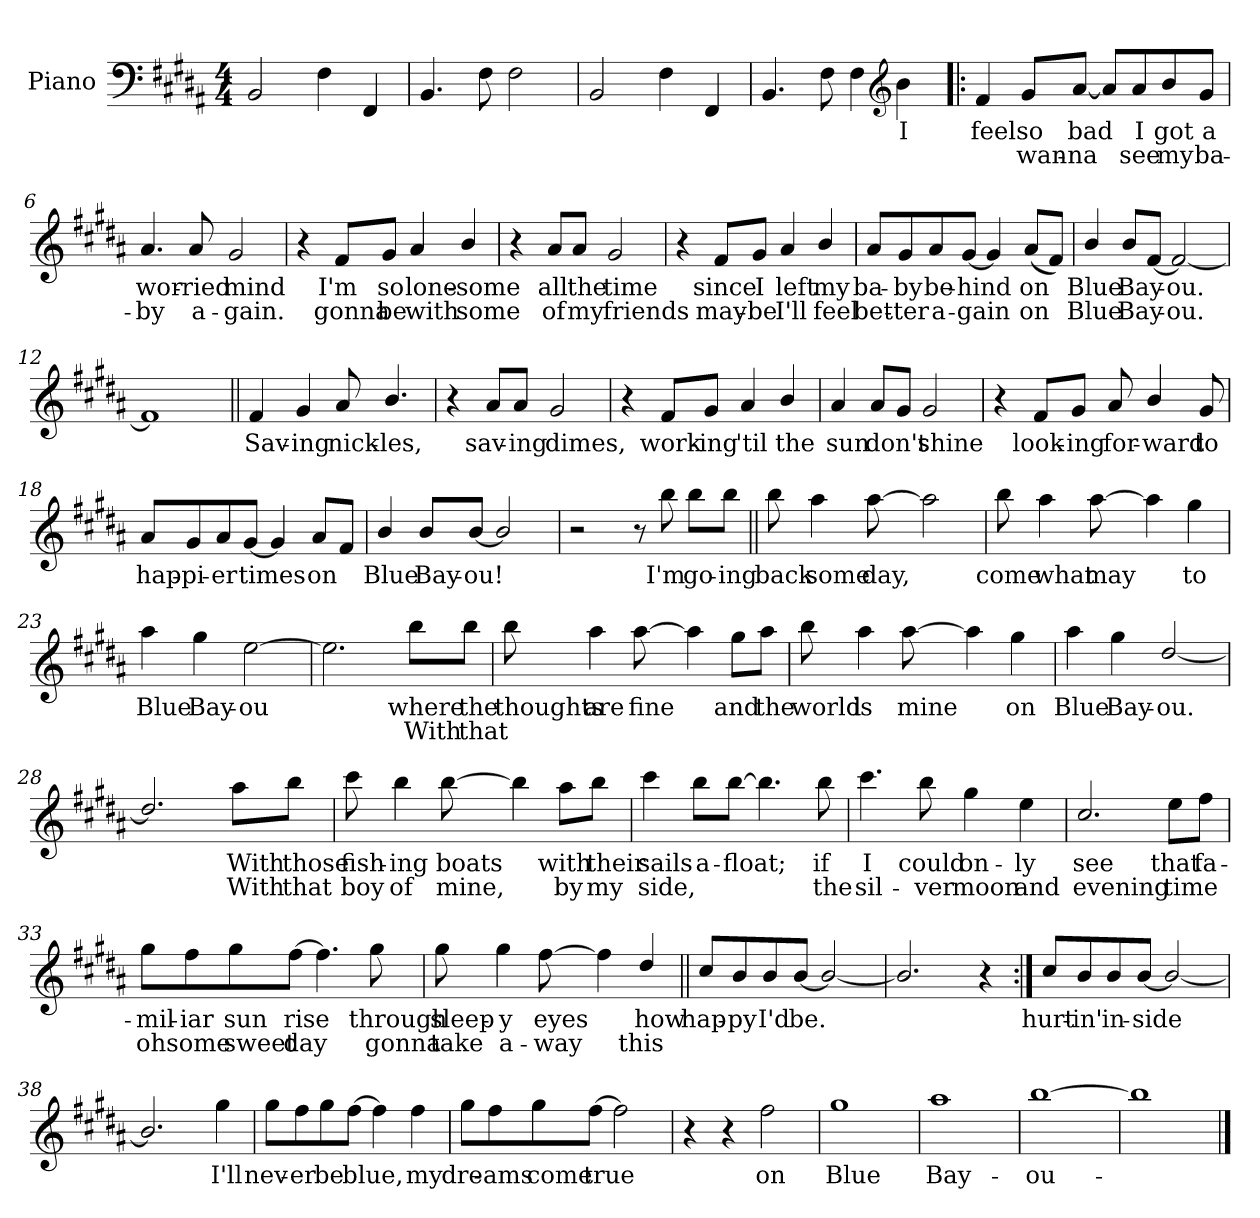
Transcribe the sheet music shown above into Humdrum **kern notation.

**kern	**text	**text
*part1	*part1	*part1
*staff1	*staff1	*staff1
*I"Piano	*	*
*I'Pno	*	*
*clefF4	*	*
*k[f#c#g#d#a#]	*	*
*B:	*	*
*M4/4	*	*
=1	=1	=1
2BB/	.	.
4F#\	.	.
4FF#/	.	.
=2	=2	=2
4.BB/	.	.
8F#\	.	.
2F#\	.	.
=3	=3	=3
2BB/	.	.
4F#\	.	.
4FF#/	.	.
=4	=4	=4
4.BB/	.	.
8F#\	.	.
4F#\	.	.
*clefG2	*	*
4b\	I	.
!!LO:LB:g=z
=5!|:	=5!|:	=5!|:
4f#/	feel	.
8g#/L	so	wan-
[8a#/J	bad	-na
8a#/L]	.	.
8a#/	I	see
8b/	got	my
8g#/J	a	ba-
=6	=6	=6
4.a#/	wor-	-by
8a#/	-ried	a-
2g#/	mind	-gain.
=7	=7	=7
4r	.	.
8f#/L	I'm	gonna
8g#/J	so	be
4a#/	lone-	with
4b/	-some	some
=8	=8	=8
4r	.	.
8a#/L	all	of
8a#/J	the	my
2g#/	time	friends
!!LO:LB:g=z
=9	=9	=9
4r	.	.
8f#/L	since	may-
8g#/J	I	-be
4a#/	left	I'll
4b/	my	feel
=10	=10	=10
8a#/L	ba-	bet-
8g#/	-by	-ter
8a#/	be-	a-
[8g#/J	-hind	-gain
4g#/]	.	.
(8a#/L	on	on
8f#/J)	.	.
=11	=11	=11
4b/	Blue	Blue
8b/L	Bay-	Bay-
[8f#/J	.	.
2f#/_	-ou.	-ou.
=12	=12	=12
1f#]	.	.
!!LO:LB:g=z
=13||	=13||	=13||
4f#/	Sav-	.
4g#/	-ing	.
8a#/	nick-	.
4.b/	les,	.
=14	=14	=14
4r	.	.
8a#/L	sav-	.
8a#/J	-ing	.
2g#/	dimes,	.
=15	=15	=15
4r	.	.
8f#/L	work-	.
8g#/J	-ing	.
4a#/	'til	.
4b/	the	.
=16	=16	=16
4a#/	sun	.
8a#/L	don't	.
8g#/J	.	.
2g#/	shine	.
!!LO:LB:g=z
=17	=17	=17
4r	.	.
8f#/L	look-	.
8g#/J	-ing	.
8a#/	for-	.
4b/	-ward	.
8g#/	to	.
=18	=18	=18
8a#/L	hap-	.
8g#/	-pi-	.
8a#/	-er	.
[8g#/J	times	.
4g#/]	.	.
8a#/L	on	.
8f#/J	.	.
=19	=19	=19
4b/	Blue	.
8b/L	Bay-	.
[8b/J	-ou!	.
2b/]	.	.
=20	=20	=20
2r	.	.
8r	.	.
8bb\	I'm	.
8bb\L	go-	.
8bb\J	-ing	.
!!LO:LB:g=z
=21||	=21||	=21||
8bb\	back	.
4aa#\	some	.
[8aa#\	day,	.
2aa#\]	.	.
=22	=22	=22
8bb\	come	.
4aa#\	what	.
[8aa#\	may	.
4aa#\]	.	.
4gg#\	to	.
=23	=23	=23
4aa#\	Blue	.
4gg#\	Bay-	.
[2ee\	ou	.
=24	=24	=24
2.ee\]	.	.
8bb\L	where	With
8bb\J	the	that
!!LO:LB:g=z
=25	=25	=25
8bb\	thoughts	.
4aa#\	are	.
[8aa#\	fine	.
4aa#\]	.	.
8gg#\L	and	.
8aa#\J	the	.
=26	=26	=26
8bb\	world	.
4aa#\	is	.
[8aa#\	mine	.
4aa#\]	.	.
4gg#\	on	.
=27	=27	=27
4aa#\	Blue	.
4gg#\	Bay-	.
[2dd#/	-ou.	.
=28	=28	=28
2.dd#/]	.	.
8aa#\L	With	With
8bb\J	those	that
!!LO:LB:g=z
=29	=29	=29
8ccc#\	fish-	boy
4bb\	-ing	of
[8bb\	boats	mine,
4bb\]	.	.
8aa#\L	with	by
8bb\J	their	my
=30	=30	=30
4ccc#\	sails	side,
8bb\L	a-	.
[8bb\J	-float;	.
4.bb\]	.	.
8bb\	if	the
=31	=31	=31
4.ccc#\	I	sil-
8bb\	could	-ver
4gg#\	on-	moon
4ee\	-ly	and
=32	=32	=32
2.cc#/	see	evening
8ee\L	that	time
8ff#\J	fa-	.
!!LO:LB:g=z
=33	=33	=33
8gg#\L	-mil-	oh
8ff#\	-iar	some
8gg#\	sun	sweet
[8ff#\J	rise	day
4.ff#\]	.	.
8gg#\	through	gonna
=34	=34	=34
8gg#\	sleep-	take
4gg#\	-y	a-
[8ff#\	eyes	-way
4ff#\]	.	.
4dd#/	how	this
=35||	=35||	=35||
8cc#/L	hap-	.
8b/	-py	.
8b/	I'd	.
[8b/J	be.	.
2b/_	.	.
=36	=36	=36
2.b/]	.	.
4r	.	.
!!LO:LB:g=z
=37:|!	=37:|!	=37:|!
8cc#/L	hurt-	.
8b/	-in'	.
8b/	in-	.
[8b/J	-side	.
2b/_	.	.
=38	=38	=38
2.b/]	.	.
4gg#\	I'll	.
=39	=39	=39
8gg#\L	nev-	.
8ff#\	-er	.
8gg#\	be	.
[8ff#\J	blue,	.
4ff#\]	.	.
4ff#\	my	.
=40	=40	=40
8gg#\L	dre-	.
8ff#\	-ams	.
8gg#\	come	.
[8ff#\J	true	.
2ff#\]	.	.
=41	=41	=41
4r	.	.
4r	.	.
2ff#\	on	.
=42	=42	=42
1gg#	Blue	.
=43	=43	=43
1aa#	Bay-	.
=44	=44	=44
[1bb	-ou-	.
=45	=45	=45
1bb]	.	.
==	==	==
*-	*-	*-
